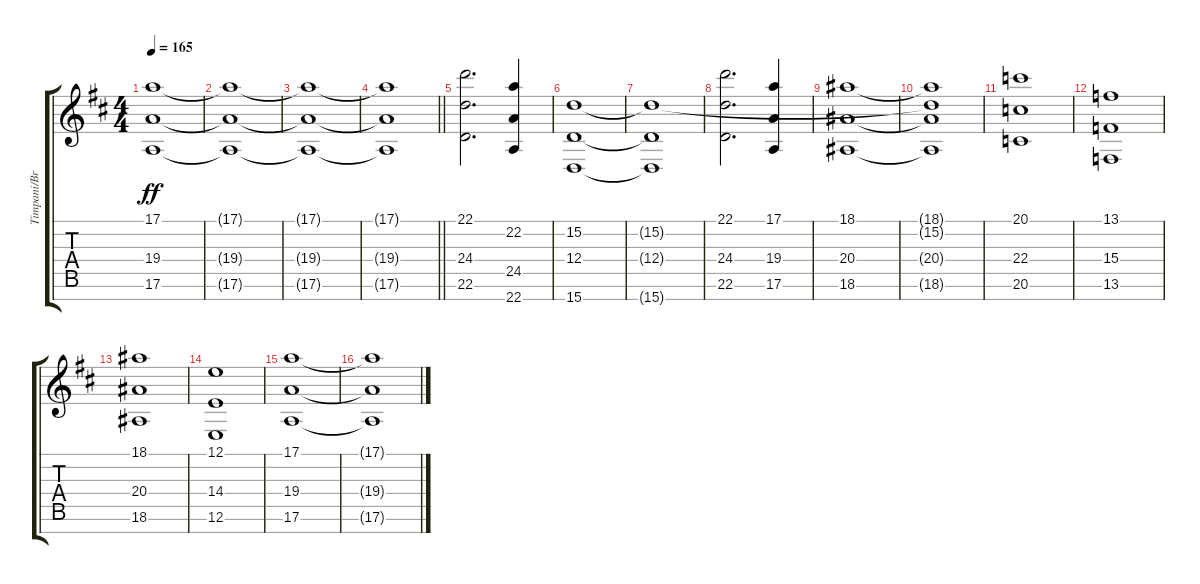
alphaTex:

\track ("Timpani/Brass [Orchestra]" "Timpani/Br") {instrument timpani}
\staff {score tabs}
\tuning (E4 B3 G3 D3 A2 E2 B1) {hide}
\ts (4 4)
\tempo 165
\clef g2
\ks d
(17.1 19.4 17.6).1{dy ff} |
(17.1{t} 19.4{t} 17.6{t}).1 |
(17.1{t} 19.4{t} 17.6{t}).1 |
\barLineRight lightlight
(17.1{t} 19.4{t} 17.6{t}).1 |
(22.1 24.4 22.6).2{d volume 16 instrument brasssection} (22.2 24.5 22.7).4 |
(15.2 12.4 15.7).1 |
(15.2{t} 12.4{t} 15.7{t}).1 |
(22.1 24.4 22.6).2{d} (17.1 19.4 17.6).4 |
(18.1 20.4 18.6).1 |
(18.1{t} 15.2{t} 20.4{t} 18.6{t}).1 |
(20.1 22.4 20.6).1 |
(13.1 15.4 13.6).1 |
(18.1 20.4 18.6).1 |
(12.1 14.4 12.6).1 |
(17.1 19.4 17.6).1 |
(17.1{t} 19.4{t} 17.6{t}).1
